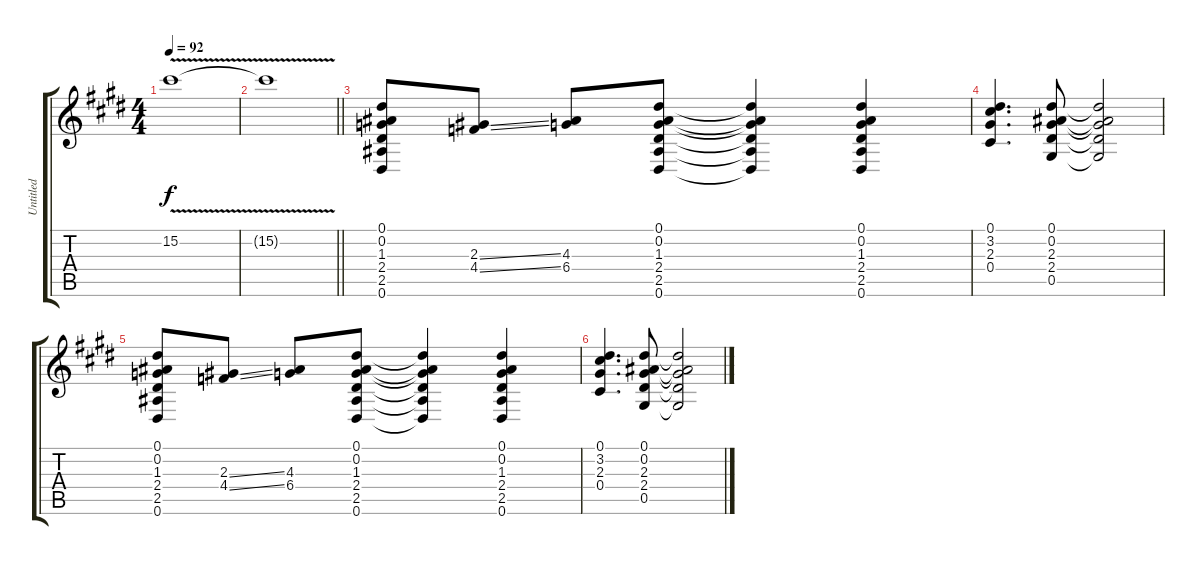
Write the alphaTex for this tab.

\track ("Untitled" "Untitled") {instrument acousticguitarsteel}
\staff {score tabs}
\tuning (Eb4 Bb3 Gb3 Db3 Ab2 Eb2) {hide}
\ts (4 4)
\tempo 92
\clef g2
\ks e
15.2{v t}.1{dy f} |
\barLineRight lightlight
15.2{v t}.1 |
(0.1 0.2 1.3 2.4 2.5 0.6).8 (2.3{ss} 4.4{ss}).8 (4.3 6.4).8 (0.1 0.2 1.3 2.4 2.5 0.6).8 (0.1{t} 0.2{t} 1.3{t} 2.4{t} 2.5{t} 0.6{t}).4 (0.1 0.2 1.3 2.4 2.5 0.6).4 |
(0.1 3.2 2.3 0.4).4{d} (0.1 0.2 2.3 2.4 0.5).8 (0.1{t} 0.2{t} 2.3{t} 2.4{t} 0.5{t}).2 |
(0.1 0.2 1.3 2.4 2.5 0.6).8 (2.3{ss} 4.4{ss}).8 (4.3 6.4).8 (0.1 0.2 1.3 2.4 2.5 0.6).8 (0.1{t} 0.2{t} 1.3{t} 2.4{t} 2.5{t} 0.6{t}).4 (0.1 0.2 1.3 2.4 2.5 0.6).4 |
(0.1 3.2 2.3 0.4).4{d} (0.1 0.2 2.3 2.4 0.5).8 (0.1{t} 0.2{t} 2.3{t} 2.4{t} 0.5{t}).2
